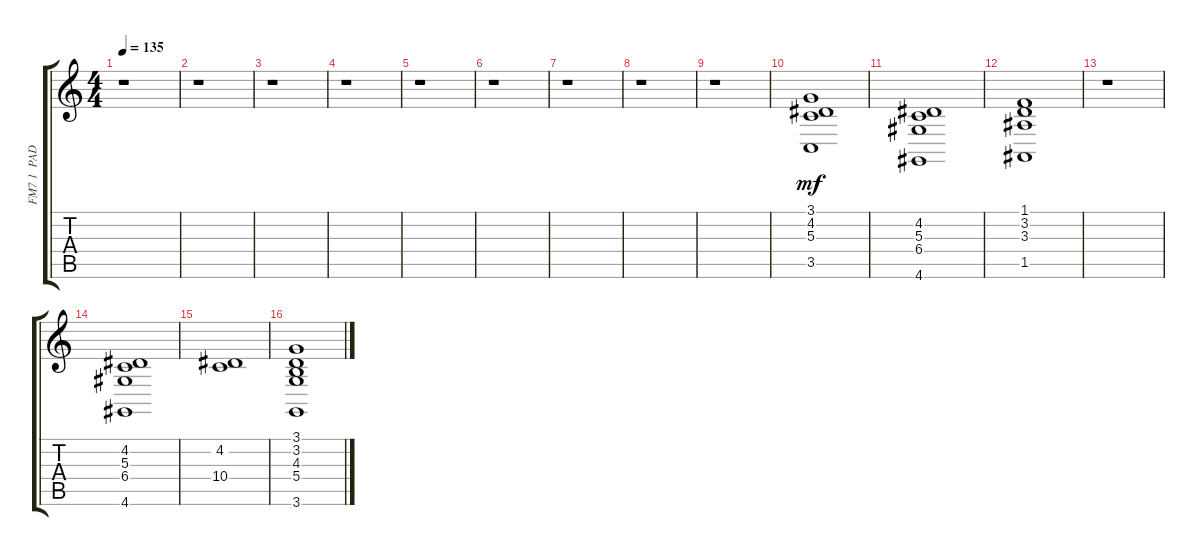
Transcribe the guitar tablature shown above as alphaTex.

\track ("FM7 1  PAD" "FM7 1  PAD") {instrument pad2warm}
\staff {score tabs}
\tuning (E4 B3 G3 D3 A2 E2) {hide}
\ts (4 4)
\tempo 135
\clef g2
\ks c
r.1{dy mf} |
r.1 |
r.1 |
r.1 |
r.1 |
r.1 |
r.1 |
r.1 |
r.1 |
(3.1 4.2 5.3 3.5).1 |
(4.2 5.3 6.4 4.6).1 |
(1.1 3.2 3.3 1.5).1 |
r.1 |
(4.2 5.3 6.4 4.6).1 |
(4.2 10.4).1 |
(3.1 3.2 4.3 5.4 3.6).1
